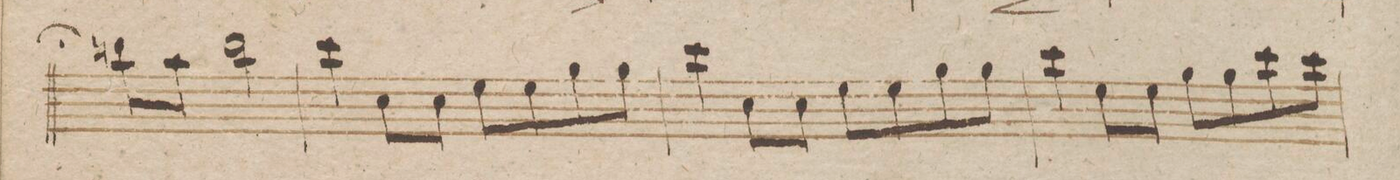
**kern	**dynam
*I"Violino 1mo	*
*clefG2	*
*k[b-]	*
*met(c|)	*
*M2/2	*
4ccc\]	.
8bbn\L	.
8aa\J	.
2bb\	.
=29	=29
4ccc\	.
8cc\L	.
8cc\J	.
8ee\L	.
8ee\	.
8gg\	.
8gg\J	.
=30	=30
4ccc\	.
8cc\L	.
8cc\J	.
8ee\L	.
8ee\	.
8gg\	.
8gg\J	.
=31	=31
4ccc\	.
8ee\L	.
8ee\J	.
8gg\L	.
8gg\	.
8ccc\	.
8ccc\J	.
=32	=32
*-	*-
